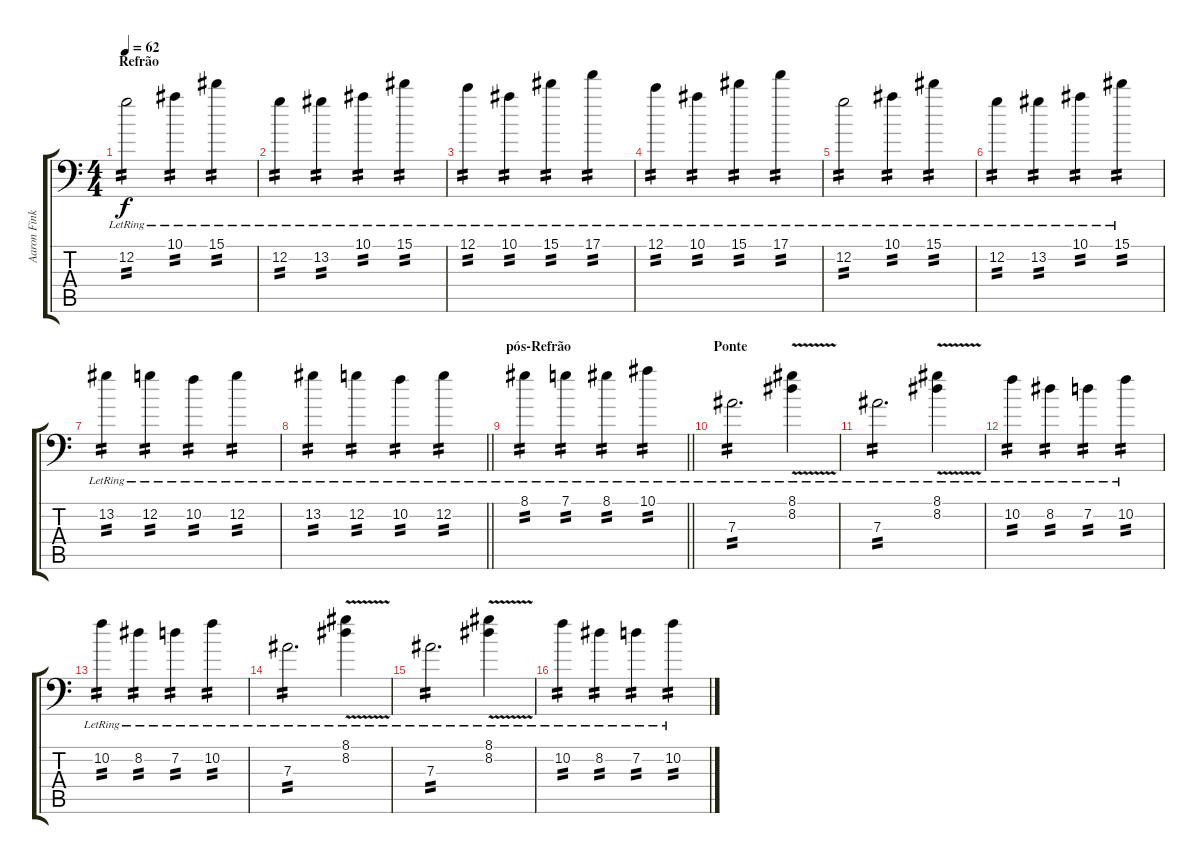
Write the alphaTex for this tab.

\track ("Aaron Fink" "Aaron Fink") {instrument electricguitarclean}
\staff {score tabs}
\tuning (C4 G3 Eb3 Bb2 F2 Bb1) {hide}
\ts (4 4)
\section ("" "Refrão")
\tempo 62
\clef f4
\ks c
12.2{lr}.2{tp 2 dy f} 10.1{lr}.4{tp 2} 15.1{lr}.4{tp 2} |
12.2{lr}.4{tp 2} 13.2{lr}.4{tp 2} 10.1{lr}.4{tp 2} 15.1{lr}.4{tp 2} |
12.1{lr}.4{tp 2} 10.1{lr}.4{tp 2} 15.1{lr}.4{tp 2} 17.1{lr}.4{tp 2} |
12.1{lr}.4{tp 2} 10.1{lr}.4{tp 2} 15.1{lr}.4{tp 2} 17.1{lr}.4{tp 2} |
12.2{lr}.2{tp 2} 10.1{lr}.4{tp 2} 15.1{lr}.4{tp 2} |
12.2{lr}.4{tp 2} 13.2{lr}.4{tp 2} 10.1{lr}.4{tp 2} 15.1{lr}.4{tp 2} |
13.2{lr}.4{tp 2} 12.2{lr}.4{tp 2} 10.2{lr}.4{tp 2} 12.2{lr}.4{tp 2} |
\barLineRight lightlight
13.2{lr}.4{tp 2} 12.2{lr}.4{tp 2} 10.2{lr}.4{tp 2} 12.2{lr}.4{tp 2} |
\section ("" "pós-Refrão")
\barLineRight lightlight
8.1{lr}.4{tp 2} 7.1{lr}.4{tp 2} 8.1{lr}.4{tp 2} 10.1{lr}.4{tp 2} |
\section ("" "Ponte")
7.3{lr}.2{d tp 2} (8.1{v lr} 8.2{lr}).4 |
7.3{lr}.2{d tp 2} (8.1{v lr} 8.2{lr}).4 |
10.2{lr}.4{tp 2} 8.2{lr}.4{tp 2} 7.2{lr}.4{tp 2} 10.2{lr}.4{tp 2} |
10.2{lr}.4{tp 2} 8.2{lr}.4{tp 2} 7.2{lr}.4{tp 2} 10.2{lr}.4{tp 2} |
7.3{lr}.2{d tp 2} (8.1{v lr} 8.2{lr}).4 |
7.3{lr}.2{d tp 2} (8.1{v lr} 8.2{lr}).4 |
10.2{lr}.4{tp 2} 8.2{lr}.4{tp 2} 7.2{lr}.4{tp 2} 10.2{lr}.4{tp 2}
